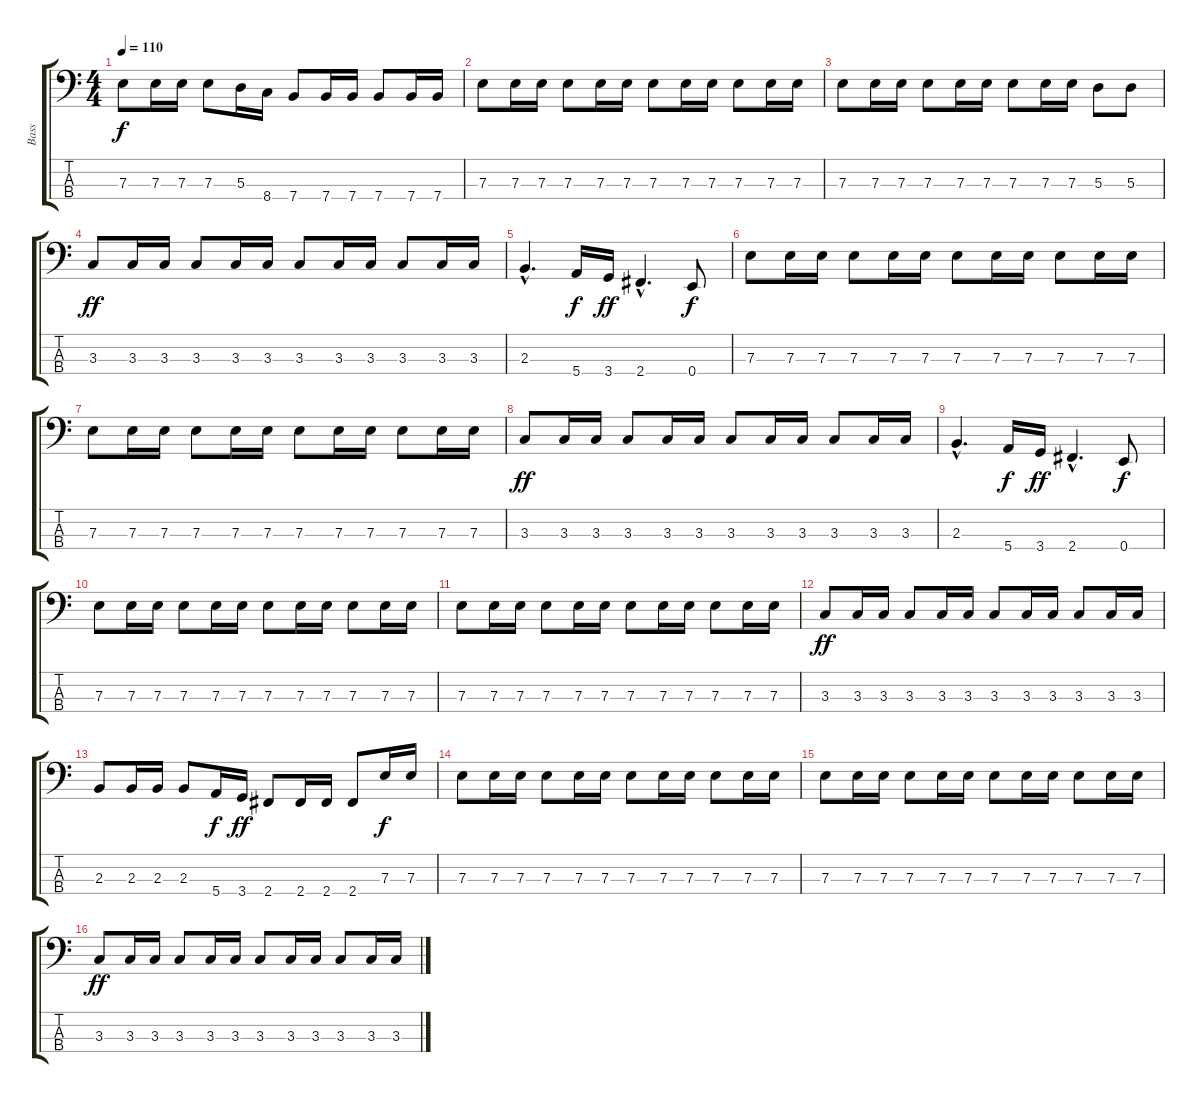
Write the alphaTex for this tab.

\track ("Bass" "Bass") {instrument electricbassfinger}
\staff {score tabs}
\tuning (G2 D2 A1 E1) {hide}
\ts (4 4)
\tempo 110
\clef f4
\ks c
7.3.8{dy f} 7.3.16 7.3.16 7.3.8 5.3.16 8.4.16 7.4.8 7.4.16 7.4.16 7.4.8 7.4.16 7.4.16 |
7.3.8 7.3.16 7.3.16 7.3.8 7.3.16 7.3.16 7.3.8 7.3.16 7.3.16 7.3.8 7.3.16 7.3.16 |
7.3.8 7.3.16 7.3.16 7.3.8 7.3.16 7.3.16 7.3.8 7.3.16 7.3.16 5.3.8 5.3.8 |
3.3.8{dy ff} 3.3.16 3.3.16 3.3.8 3.3.16 3.3.16 3.3.8 3.3.16 3.3.16 3.3.8 3.3.16 3.3.16 |
2.3{hac}.4{d} 5.4.16{dy f} 3.4.16{dy ff} 2.4{hac}.4{d} 0.4.8{dy f} |
7.3.8 7.3.16 7.3.16 7.3.8 7.3.16 7.3.16 7.3.8 7.3.16 7.3.16 7.3.8 7.3.16 7.3.16 |
7.3.8 7.3.16 7.3.16 7.3.8 7.3.16 7.3.16 7.3.8 7.3.16 7.3.16 7.3.8 7.3.16 7.3.16 |
3.3.8{dy ff} 3.3.16 3.3.16 3.3.8 3.3.16 3.3.16 3.3.8 3.3.16 3.3.16 3.3.8 3.3.16 3.3.16 |
2.3{hac}.4{d} 5.4.16{dy f} 3.4.16{dy ff} 2.4{hac}.4{d} 0.4.8{dy f} |
7.3.8 7.3.16 7.3.16 7.3.8 7.3.16 7.3.16 7.3.8 7.3.16 7.3.16 7.3.8 7.3.16 7.3.16 |
7.3.8 7.3.16 7.3.16 7.3.8 7.3.16 7.3.16 7.3.8 7.3.16 7.3.16 7.3.8 7.3.16 7.3.16 |
3.3.8{dy ff} 3.3.16 3.3.16 3.3.8 3.3.16 3.3.16 3.3.8 3.3.16 3.3.16 3.3.8 3.3.16 3.3.16 |
2.3.8 2.3.16 2.3.16 2.3.8 5.4.16{dy f} 3.4.16{dy ff} 2.4.8 2.4.16 2.4.16 2.4.8 7.3.16{dy f} 7.3.16 |
7.3.8 7.3.16 7.3.16 7.3.8 7.3.16 7.3.16 7.3.8 7.3.16 7.3.16 7.3.8 7.3.16 7.3.16 |
7.3.8 7.3.16 7.3.16 7.3.8 7.3.16 7.3.16 7.3.8 7.3.16 7.3.16 7.3.8 7.3.16 7.3.16 |
3.3.8{dy ff} 3.3.16 3.3.16 3.3.8 3.3.16 3.3.16 3.3.8 3.3.16 3.3.16 3.3.8 3.3.16 3.3.16
